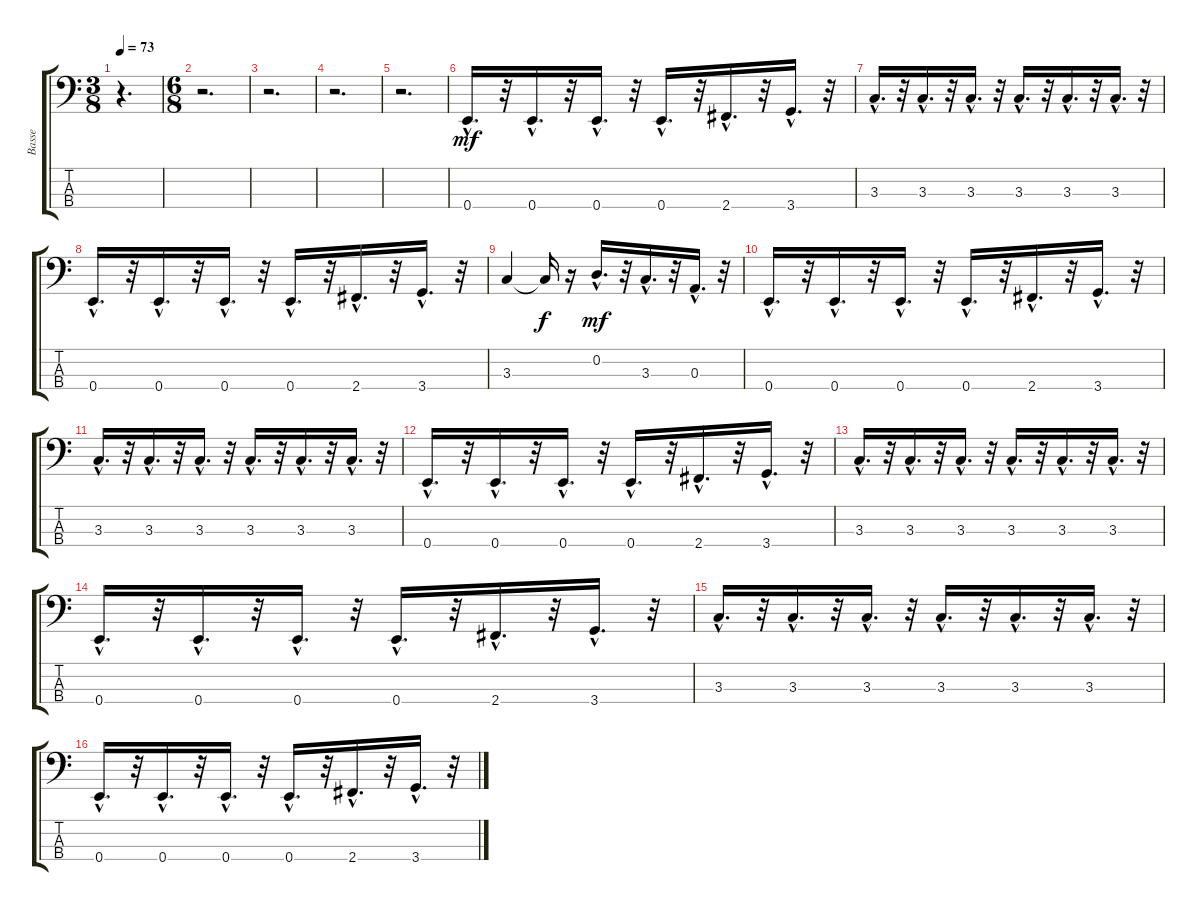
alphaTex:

\track ("Basse" "Basse") {instrument acousticbass}
\staff {score tabs}
\tuning (G2 D2 A1 E1) {hide}
\ts (3 8)
\tempo 73
\clef f4
\ks c
r.4{d dy mf instrument acousticbass} |
\ts (6 8)
r.2{d} |
r.2{d} |
r.2{d} |
r.2{d} |
0.4{hac}.16{d} r.32 0.4{hac}.16{d} r.32 0.4{hac}.16{d} r.32 0.4{hac}.16{d} r.32 2.4{hac}.16{d} r.32 3.4{hac}.16{d} r.32 |
3.3{hac}.16{d} r.32 3.3{hac}.16{d} r.32 3.3{hac}.16{d} r.32 3.3{hac}.16{d} r.32 3.3{hac}.16{d} r.32 3.3{hac}.16{d} r.32 |
0.4{hac}.16{d} r.32 0.4{hac}.16{d} r.32 0.4{hac}.16{d} r.32 0.4{hac}.16{d} r.32 2.4{hac}.16{d} r.32 3.4{hac}.16{d} r.32 |
3.3.4 3.3{t}.16{dy f} r.16 0.2{hac}.16{d dy mf} r.32 3.3{hac}.16{d} r.32 0.3{hac}.16{d} r.32 |
0.4{hac}.16{d} r.32 0.4{hac}.16{d} r.32 0.4{hac}.16{d} r.32 0.4{hac}.16{d} r.32 2.4{hac}.16{d} r.32 3.4{hac}.16{d} r.32 |
3.3{hac}.16{d} r.32 3.3{hac}.16{d} r.32 3.3{hac}.16{d} r.32 3.3{hac}.16{d} r.32 3.3{hac}.16{d} r.32 3.3{hac}.16{d} r.32 |
0.4{hac}.16{d} r.32 0.4{hac}.16{d} r.32 0.4{hac}.16{d} r.32 0.4{hac}.16{d} r.32 2.4{hac}.16{d} r.32 3.4{hac}.16{d} r.32 |
3.3{hac}.16{d} r.32 3.3{hac}.16{d} r.32 3.3{hac}.16{d} r.32 3.3{hac}.16{d} r.32 3.3{hac}.16{d} r.32 3.3{hac}.16{d} r.32 |
0.4{hac}.16{d} r.32 0.4{hac}.16{d} r.32 0.4{hac}.16{d} r.32 0.4{hac}.16{d} r.32 2.4{hac}.16{d} r.32 3.4{hac}.16{d} r.32 |
3.3{hac}.16{d} r.32 3.3{hac}.16{d} r.32 3.3{hac}.16{d} r.32 3.3{hac}.16{d} r.32 3.3{hac}.16{d} r.32 3.3{hac}.16{d} r.32 |
0.4{hac}.16{d} r.32 0.4{hac}.16{d} r.32 0.4{hac}.16{d} r.32 0.4{hac}.16{d} r.32 2.4{hac}.16{d} r.32 3.4{hac}.16{d} r.32
